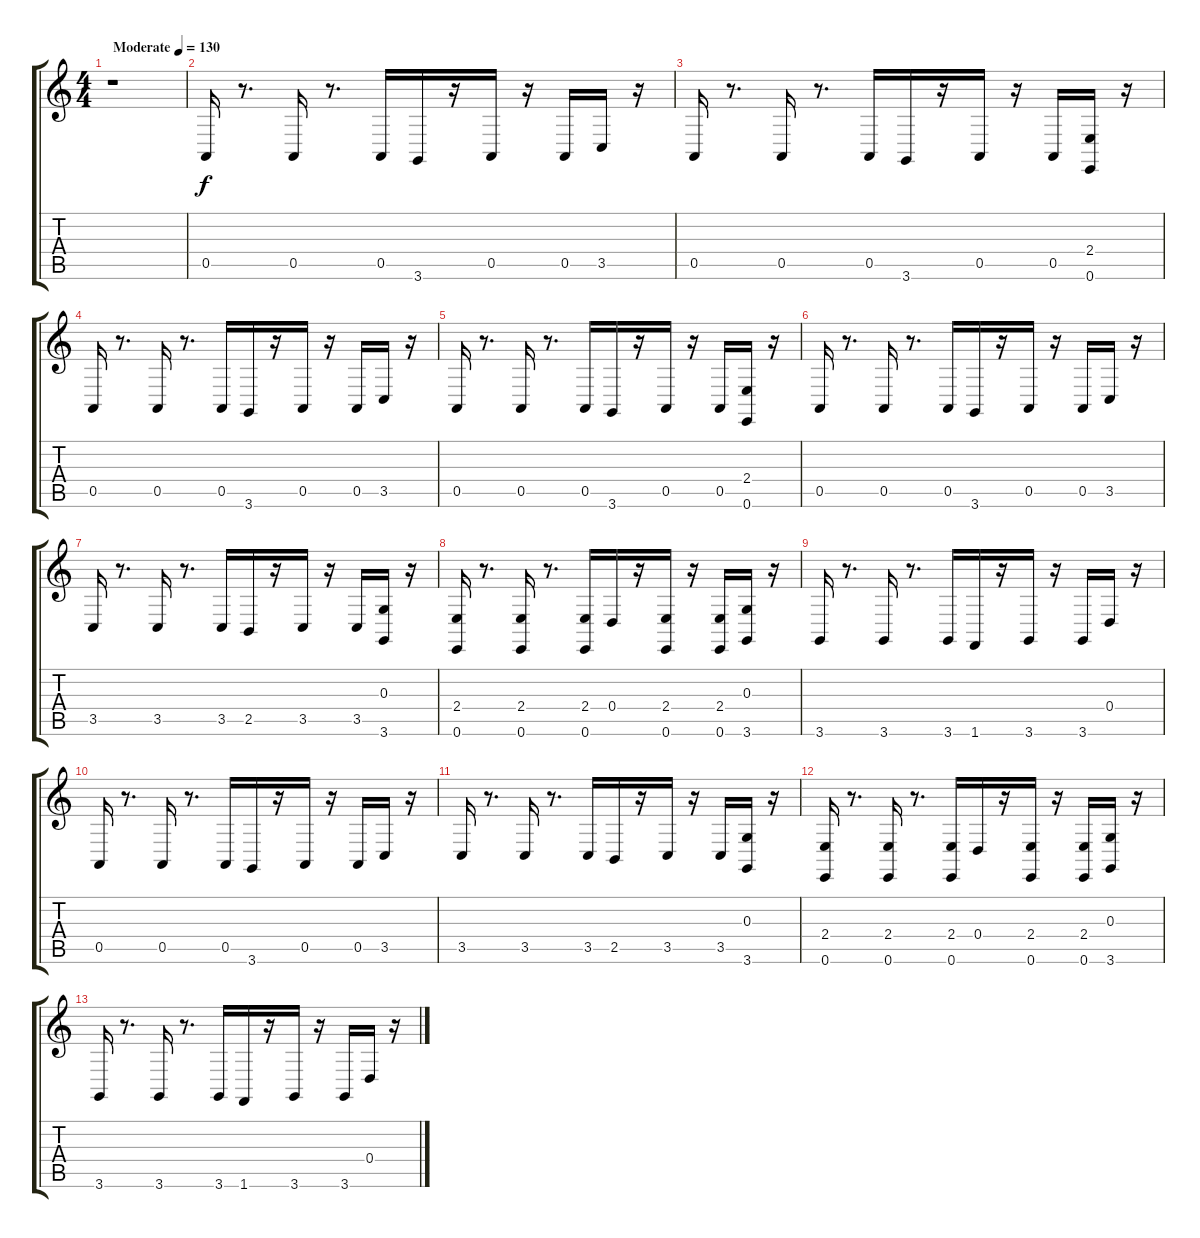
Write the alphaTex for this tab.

\track "" {instrument lead2sawtooth}
\staff {score tabs}
\tuning (E4 B3 G3 D3 A2 E2) {hide}
\ts (4 4)
\tempo (130 "Moderate")
\clef g2
\ks c
r.1{dy f instrument lead2sawtooth} |
0.5.16 r.8{d} 0.5.16 r.8{d} 0.5.16 3.6.16 r.16 0.5.16 r.16 0.5.16 3.5.16 r.16 |
0.5.16 r.8{d} 0.5.16 r.8{d} 0.5.16 3.6.16 r.16 0.5.16 r.16 0.5.16 (2.4 0.6).16 r.16 |
0.5.16 r.8{d} 0.5.16 r.8{d} 0.5.16 3.6.16 r.16 0.5.16 r.16 0.5.16 3.5.16 r.16 |
0.5.16 r.8{d} 0.5.16 r.8{d} 0.5.16 3.6.16 r.16 0.5.16 r.16 0.5.16 (2.4 0.6).16 r.16 |
0.5.16 r.8{d} 0.5.16 r.8{d} 0.5.16 3.6.16 r.16 0.5.16 r.16 0.5.16 3.5.16 r.16 |
3.5.16 r.8{d} 3.5.16 r.8{d} 3.5.16 2.5.16 r.16 3.5.16 r.16 3.5.16 (0.3 3.6).16 r.16 |
(2.4 0.6).16 r.8{d} (2.4 0.6).16 r.8{d} (2.4 0.6).16 0.4.16 r.16 (2.4 0.6).16 r.16 (2.4 0.6).16 (0.3 3.6).16 r.16 |
3.6.16 r.8{d} 3.6.16 r.8{d} 3.6.16 1.6.16 r.16 3.6.16 r.16 3.6.16 0.4.16 r.16 |
0.5.16 r.8{d} 0.5.16 r.8{d} 0.5.16 3.6.16 r.16 0.5.16 r.16 0.5.16 3.5.16 r.16 |
3.5.16 r.8{d} 3.5.16 r.8{d} 3.5.16 2.5.16 r.16 3.5.16 r.16 3.5.16 (0.3 3.6).16 r.16 |
(2.4 0.6).16 r.8{d} (2.4 0.6).16 r.8{d} (2.4 0.6).16 0.4.16 r.16 (2.4 0.6).16 r.16 (2.4 0.6).16 (0.3 3.6).16 r.16 |
3.6.16 r.8{d} 3.6.16 r.8{d} 3.6.16 1.6.16 r.16 3.6.16 r.16 3.6.16 0.4.16 r.16
